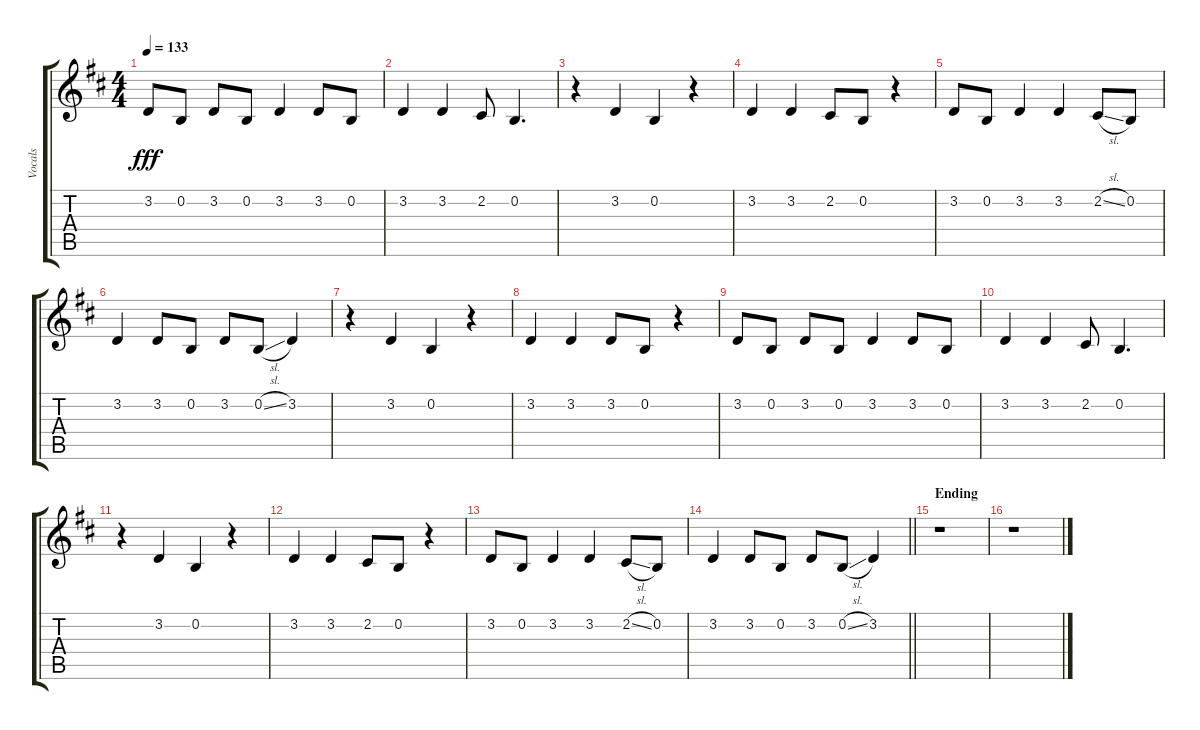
\track ("Vocals" "Vocals") {instrument voiceoohs}
\staff {score tabs}
\tuning (E4 B3 G3 D3 A2 E2) {hide}
\ts (4 4)
\tempo 133
\clef g2
\ks d
3.2.8{dy fff} 0.2.8 3.2.8 0.2.8 3.2.4 3.2.8 0.2.8 |
3.2.4 3.2.4 2.2.8 0.2.4{d} |
r.4 3.2.4 0.2.4 r.4 |
3.2.4 3.2.4 2.2.8 0.2.8 r.4 |
3.2.8 0.2.8 3.2.4 3.2.4 2.2{sl}.8 0.2.8 |
3.2.4 3.2.8 0.2.8 3.2.8 0.2{sl}.8 3.2.4 |
r.4 3.2.4 0.2.4 r.4 |
3.2.4 3.2.4 3.2.8 0.2.8 r.4 |
3.2.8 0.2.8 3.2.8 0.2.8 3.2.4 3.2.8 0.2.8 |
3.2.4 3.2.4 2.2.8 0.2.4{d} |
r.4 3.2.4 0.2.4 r.4 |
3.2.4 3.2.4 2.2.8 0.2.8 r.4 |
3.2.8 0.2.8 3.2.4 3.2.4 2.2{sl}.8 0.2.8 |
\barLineRight lightlight
3.2.4 3.2.8 0.2.8 3.2.8 0.2{sl}.8 3.2.4 |
\section ("" "Ending")
r.1 |
r.1
